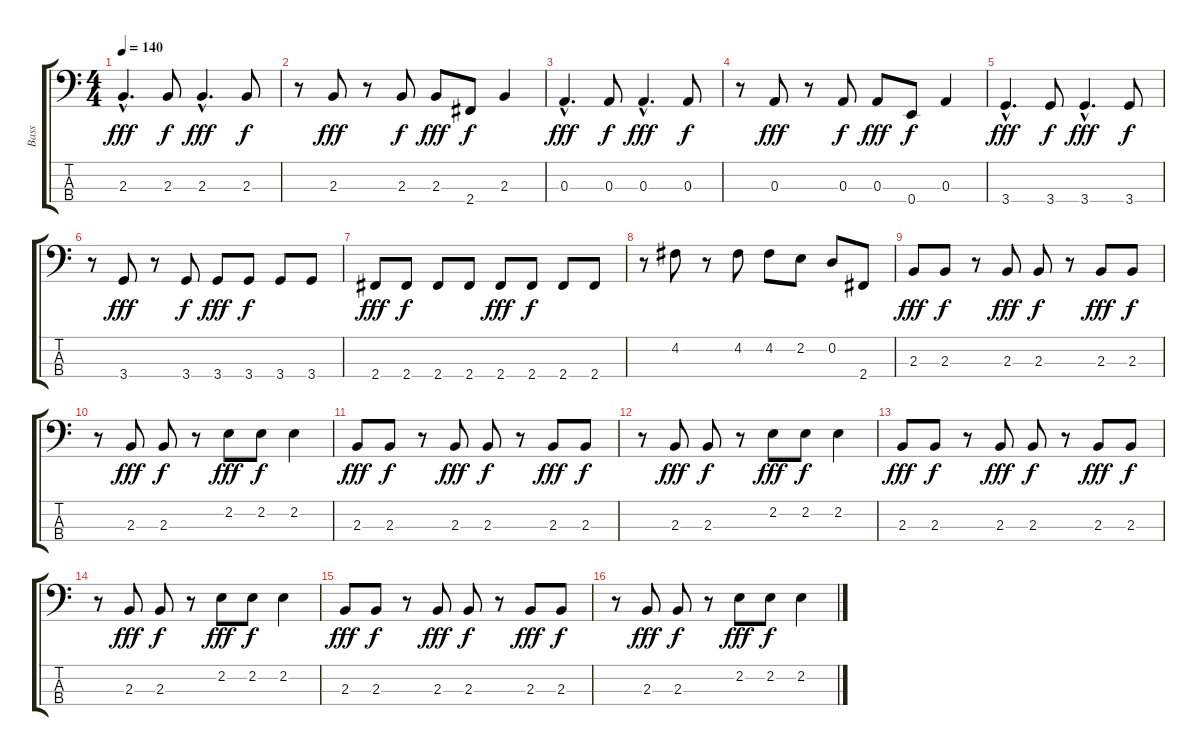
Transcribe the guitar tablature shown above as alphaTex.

\track ("Bass" "Bass") {instrument electricbasspick}
\staff {score tabs}
\tuning (G2 D2 A1 E1) {hide}
\ts (4 4)
\tempo 140
\clef f4
\ks c
2.3{hac}.4{d dy fff} 2.3.8{dy f} 2.3{hac}.4{d dy fff} 2.3.8{dy f} |
r.8 2.3.8{dy fff} r.8 2.3.8{dy f} 2.3.8{dy fff} 2.4.8{dy f} 2.3.4 |
0.3{hac}.4{d dy fff} 0.3.8{dy f} 0.3{hac}.4{d dy fff} 0.3.8{dy f} |
r.8 0.3.8{dy fff} r.8 0.3.8{dy f} 0.3.8{dy fff} 0.4.8{dy f} 0.3.4 |
3.4{hac}.4{d dy fff} 3.4.8{dy f} 3.4{hac}.4{d dy fff} 3.4.8{dy f} |
r.8 3.4.8{dy fff} r.8 3.4.8{dy f} 3.4.8{dy fff} 3.4.8{dy f} 3.4.8 3.4.8 |
2.4.8{dy fff} 2.4.8{dy f} 2.4.8 2.4.8 2.4.8{dy fff} 2.4.8{dy f} 2.4.8 2.4.8 |
r.8 4.2.8 r.8 4.2.8 4.2.8 2.2.8 0.2.8 2.4.8 |
2.3.8{dy fff} 2.3.8{dy f} r.8 2.3.8{dy fff} 2.3.8{dy f} r.8 2.3.8{dy fff} 2.3.8{dy f} |
r.8 2.3.8{dy fff} 2.3.8{dy f} r.8 2.2.8{dy fff} 2.2.8{dy f} 2.2.4 |
2.3.8{dy fff} 2.3.8{dy f} r.8 2.3.8{dy fff} 2.3.8{dy f} r.8 2.3.8{dy fff} 2.3.8{dy f} |
r.8 2.3.8{dy fff} 2.3.8{dy f} r.8 2.2.8{dy fff} 2.2.8{dy f} 2.2.4 |
2.3.8{dy fff} 2.3.8{dy f} r.8 2.3.8{dy fff} 2.3.8{dy f} r.8 2.3.8{dy fff} 2.3.8{dy f} |
r.8 2.3.8{dy fff} 2.3.8{dy f} r.8 2.2.8{dy fff} 2.2.8{dy f} 2.2.4 |
2.3.8{dy fff} 2.3.8{dy f} r.8 2.3.8{dy fff} 2.3.8{dy f} r.8 2.3.8{dy fff} 2.3.8{dy f} |
r.8 2.3.8{dy fff} 2.3.8{dy f} r.8 2.2.8{dy fff} 2.2.8{dy f} 2.2.4
